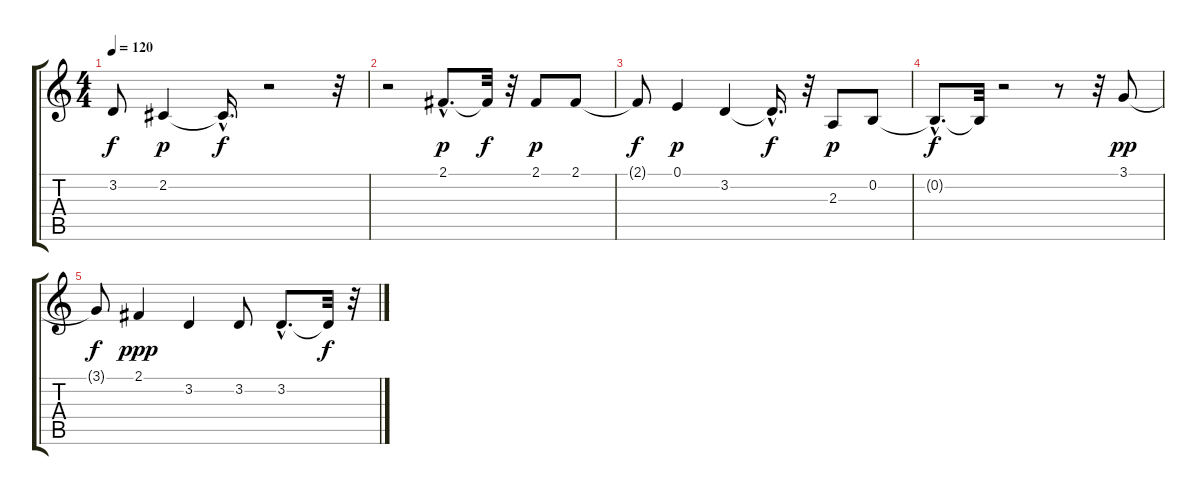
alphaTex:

\track "" {instrument panflute}
\staff {score tabs}
\tuning (E4 B3 G3 D3 A2 E2) {hide}
\ts (4 4)
\tempo 120
\clef g2
\ks c
3.2{t}.8{dy f} 2.2.4{dy p} 2.2{hac t}.16{d dy f} r.2 r.32 |
r.2 2.1{hac}.8{d dy p} 2.1{t}.32{dy f} r.32 2.1.8{dy p} 2.1.8 |
2.1{t}.8{dy f} 0.1.4{dy p} 3.2.4 3.2{hac t}.16{d dy f} r.32 2.3.8{dy p} 0.2.8 |
0.2{hac t}.8{d dy f} 0.2{t}.32 r.2 r.8 r.32 3.1.8{dy pp} |
3.1{t}.8{dy f} 2.1.4{dy ppp} 3.2.4 3.2.8 3.2{hac}.8{d} 3.2{t}.32{dy f} r.32
